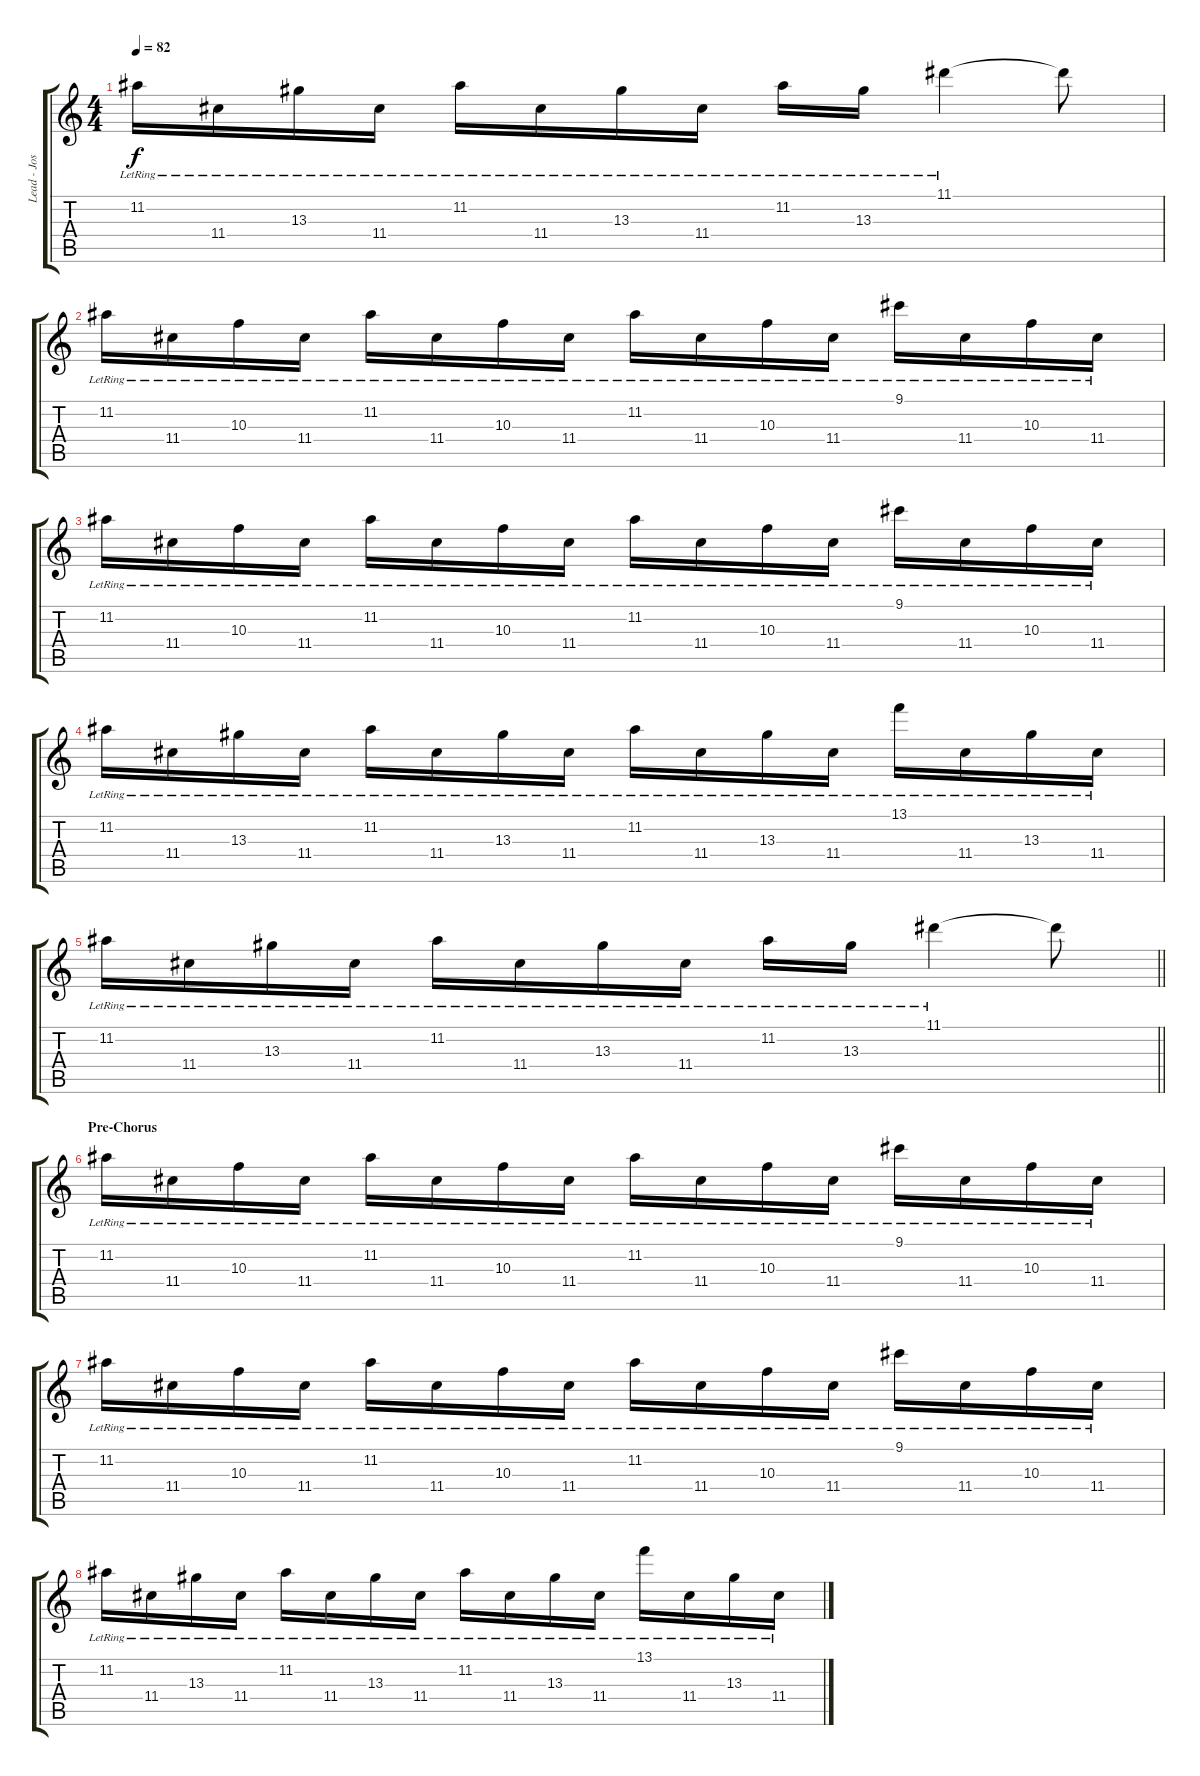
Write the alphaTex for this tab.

\track ("Lead - Josh Farro" "Lead - Jos") {instrument electricguitarjazz}
\staff {score tabs}
\tuning (E4 B3 G3 D3 A2 D2) {hide}
\ts (4 4)
\tempo 82
\clef g2
\ks c
11.2{lr}.16{dy f} 11.4{lr}.16 13.3{lr}.16 11.4{lr}.16 11.2{lr}.16 11.4{lr}.16 13.3{lr}.16 11.4{lr}.16 11.2{lr}.16 13.3{lr}.16 11.1{lr}.4 11.1{t}.8 |
11.2{lr}.16 11.4{lr}.16 10.3{lr}.16 11.4{lr}.16 11.2{lr}.16 11.4{lr}.16 10.3{lr}.16 11.4{lr}.16 11.2{lr}.16 11.4{lr}.16 10.3{lr}.16 11.4{lr}.16 9.1{lr}.16 11.4{lr}.16 10.3{lr}.16 11.4{lr}.16 |
11.2{lr}.16 11.4{lr}.16 10.3{lr}.16 11.4{lr}.16 11.2{lr}.16 11.4{lr}.16 10.3{lr}.16 11.4{lr}.16 11.2{lr}.16 11.4{lr}.16 10.3{lr}.16 11.4{lr}.16 9.1{lr}.16 11.4{lr}.16 10.3{lr}.16 11.4{lr}.16 |
11.2{lr}.16 11.4{lr}.16 13.3{lr}.16 11.4{lr}.16 11.2{lr}.16 11.4{lr}.16 13.3{lr}.16 11.4{lr}.16 11.2{lr}.16 11.4{lr}.16 13.3{lr}.16 11.4{lr}.16 13.1{lr}.16 11.4{lr}.16 13.3{lr}.16 11.4{lr}.16 |
\barLineRight lightlight
11.2{lr}.16 11.4{lr}.16 13.3{lr}.16 11.4{lr}.16 11.2{lr}.16 11.4{lr}.16 13.3{lr}.16 11.4{lr}.16 11.2{lr}.16 13.3{lr}.16 11.1{lr}.4 11.1{t}.8 |
\section ("" "Pre-Chorus")
11.2{lr}.16 11.4{lr}.16 10.3{lr}.16 11.4{lr}.16 11.2{lr}.16 11.4{lr}.16 10.3{lr}.16 11.4{lr}.16 11.2{lr}.16 11.4{lr}.16 10.3{lr}.16 11.4{lr}.16 9.1{lr}.16 11.4{lr}.16 10.3{lr}.16 11.4{lr}.16 |
11.2{lr}.16 11.4{lr}.16 10.3{lr}.16 11.4{lr}.16 11.2{lr}.16 11.4{lr}.16 10.3{lr}.16 11.4{lr}.16 11.2{lr}.16 11.4{lr}.16 10.3{lr}.16 11.4{lr}.16 9.1{lr}.16 11.4{lr}.16 10.3{lr}.16 11.4{lr}.16 |
11.2{lr}.16 11.4{lr}.16 13.3{lr}.16 11.4{lr}.16 11.2{lr}.16 11.4{lr}.16 13.3{lr}.16 11.4{lr}.16 11.2{lr}.16 11.4{lr}.16 13.3{lr}.16 11.4{lr}.16 13.1{lr}.16 11.4{lr}.16 13.3{lr}.16 11.4{lr}.16
